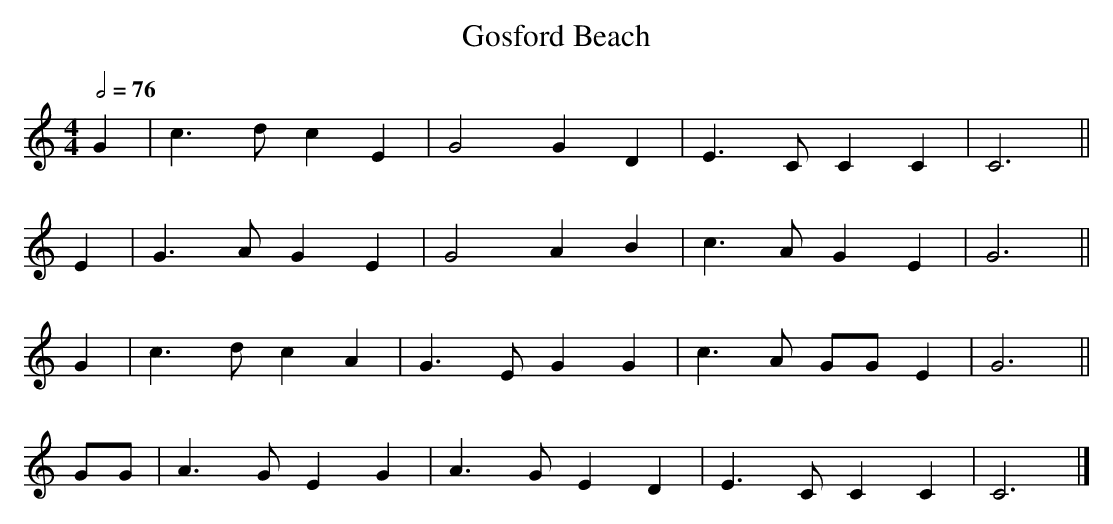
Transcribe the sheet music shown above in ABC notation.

X:1
T:Gosford Beach
M:4/4
L:1/4
Q:1/2=76
K:C
G   |c>d cE|G2  GD|E>C C   C|C3||
E   |G>A GE|G2  AB|c>A G   E|G3||
G   |c>d cA|G>E GG|c>A G/G/E|G3||
G/G/|A>G EG|A>G ED|E>C C   C|C3|]
